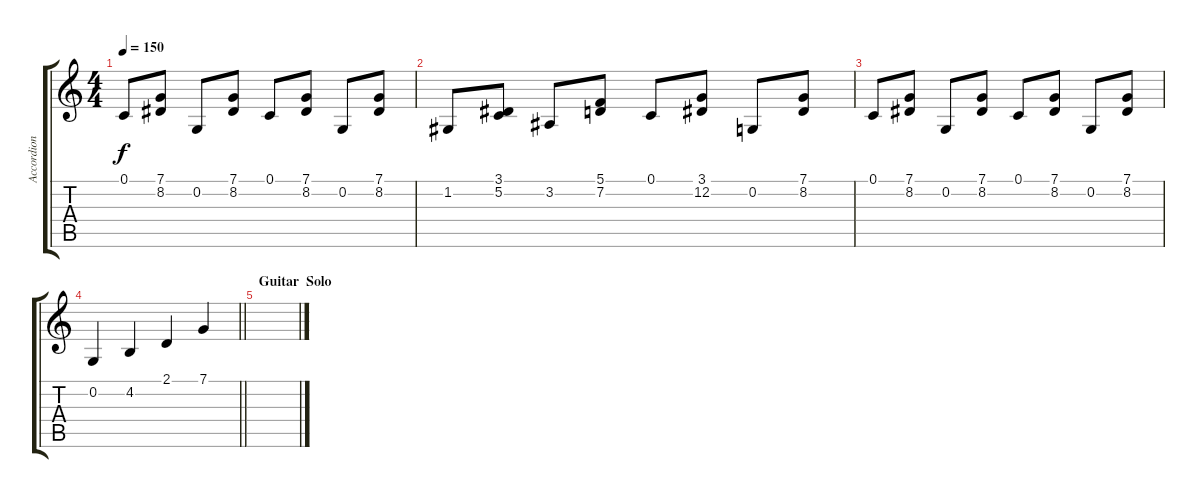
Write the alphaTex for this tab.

\track ("Accordion" "Accordion") {instrument accordion}
\staff {score tabs}
\tuning (C4 G3 Eb3 Bb2 F2 C2) {hide}
\ts (4 4)
\tempo 150
\clef g2
\ks c
0.1.8{dy f} (7.1 8.2).8 0.2.8 (7.1 8.2).8 0.1.8 (7.1 8.2).8 0.2.8 (7.1 8.2).8 |
1.2.8 (3.1 5.2).8 3.2.8 (5.1 7.2).8 0.1.8 (3.1 12.2).8 0.2.8 (7.1 8.2).8 |
0.1.8 (7.1 8.2).8 0.2.8 (7.1 8.2).8 0.1.8 (7.1 8.2).8 0.2.8 (7.1 8.2).8 |
\barLineRight lightlight
0.2.4 4.2.4 2.1.4 7.1.4 |
\section ("" "Guitar  Solo")
